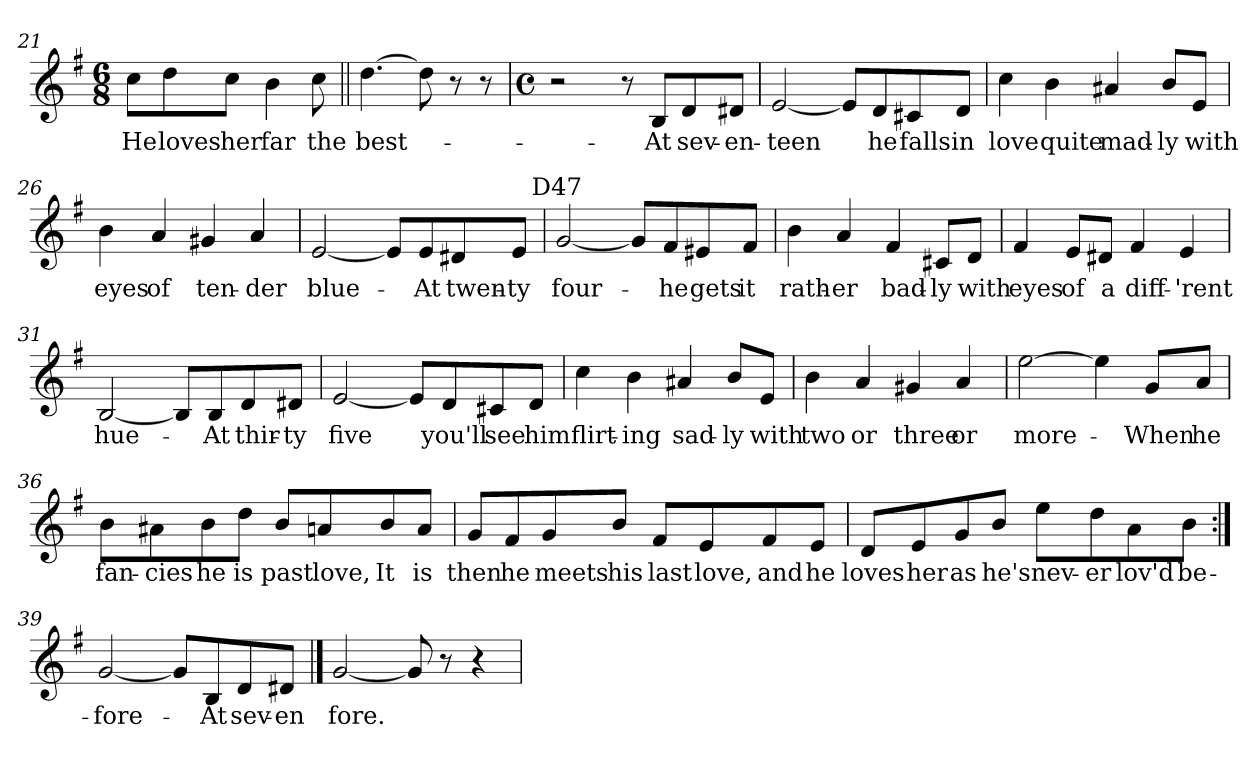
**kern	**text
*part1	*part1
*staff1	*staff1
!!LO:LB:g=z
*clefG2	*
*k[f#]	*
*G:	*
*M6/8	*
=21	=21
8cc\L	-He
8dd\	loves
8cc\J	her
4b\	far
8cc\	the
=22||	=22||
[4.dd\	best-
8dd\]	.
8r	.
8r	.
=23	=23
*M4/4	*
*met(c)	*
2r	.
8r	.
8B/L	-At
8d/	sev-
8d#X/J	-en-
=24	=24
[2e/	-teen
8e/L]	.
8d/	he
8c#X/	falls
8d/J	in
!!LO:LB:g=z
=25	=25
4cc\	love
4b\	quite
4a#X/	mad-
8b/L	-ly
8e/J	with
=26	=26
4b\	eyes
4a/	of
4g#X/	ten-
4a/	-der
=27	=27
[2e/	blue-
8e/L]	.
8e/	-At
8d#X/	twen-
8e/J	-ty
=28	=28
!LO:TX:cj:t=D47	!
[2g/	four-
8g/L]	.
8f#/	-he
8e#X/	gets
8f#/J	it
!!LO:LB:g=z
=29	=29
4b\	rath-
4a/	-er
4f#/	bad-
8c#X/L	-ly
8d/J	with
=30	=30
4f#/	eyes
8e/L	of
8d#X/J	a
4f#/	diff-
4e/	-'rent
=31	=31
[2B/	hue-
8B/L]	.
8B/	-At
8d/	thir-
8d#X/J	-ty
=32	=32
[2e/	five
8e/L]	.
8d/	you'll
8c#X/	see
8d/J	him
!!LO:PB:g=z
=33	=33
4cc\	flirt-
4b\	-ing
4a#X/	sad-
8b/L	-ly
8e/J	with
=34	=34
4b\	two
4a/	or
4g#X/	three
4a/	or
=35	=35
[2ee\	more-
4ee\]	.
8g/L	-When
8a/J	he
=36	=36
8b\L	fan-
8a#X\	-cies
8b\	he
8dd\J	is
8b/L	past
8an/	love,
8b/	It
8a/J	is
!!LO:LB:g=z
=37	=37
8g/L	then
8f#/	he
8g/	meets
8b/J	his
8f#/L	last
8e/	love,
8f#/	and
8e/J	he
=38	=38
8d/L	loves
8e/	her
8g/	as
8b/J	he's
8ee\L	nev-
8dd\	-er
8a\	lov'd
8b\J	be-
=39:|!	=39:|!
[2g/	-fore-
8g/L]	.
8B/	-At
8d/	sev-
8d#X/J	-en
!!LO:LB:g=z
==40	==40
[2g/	fore.
8g/]	.
8r	.
4r	.
=	=
*-	*-
